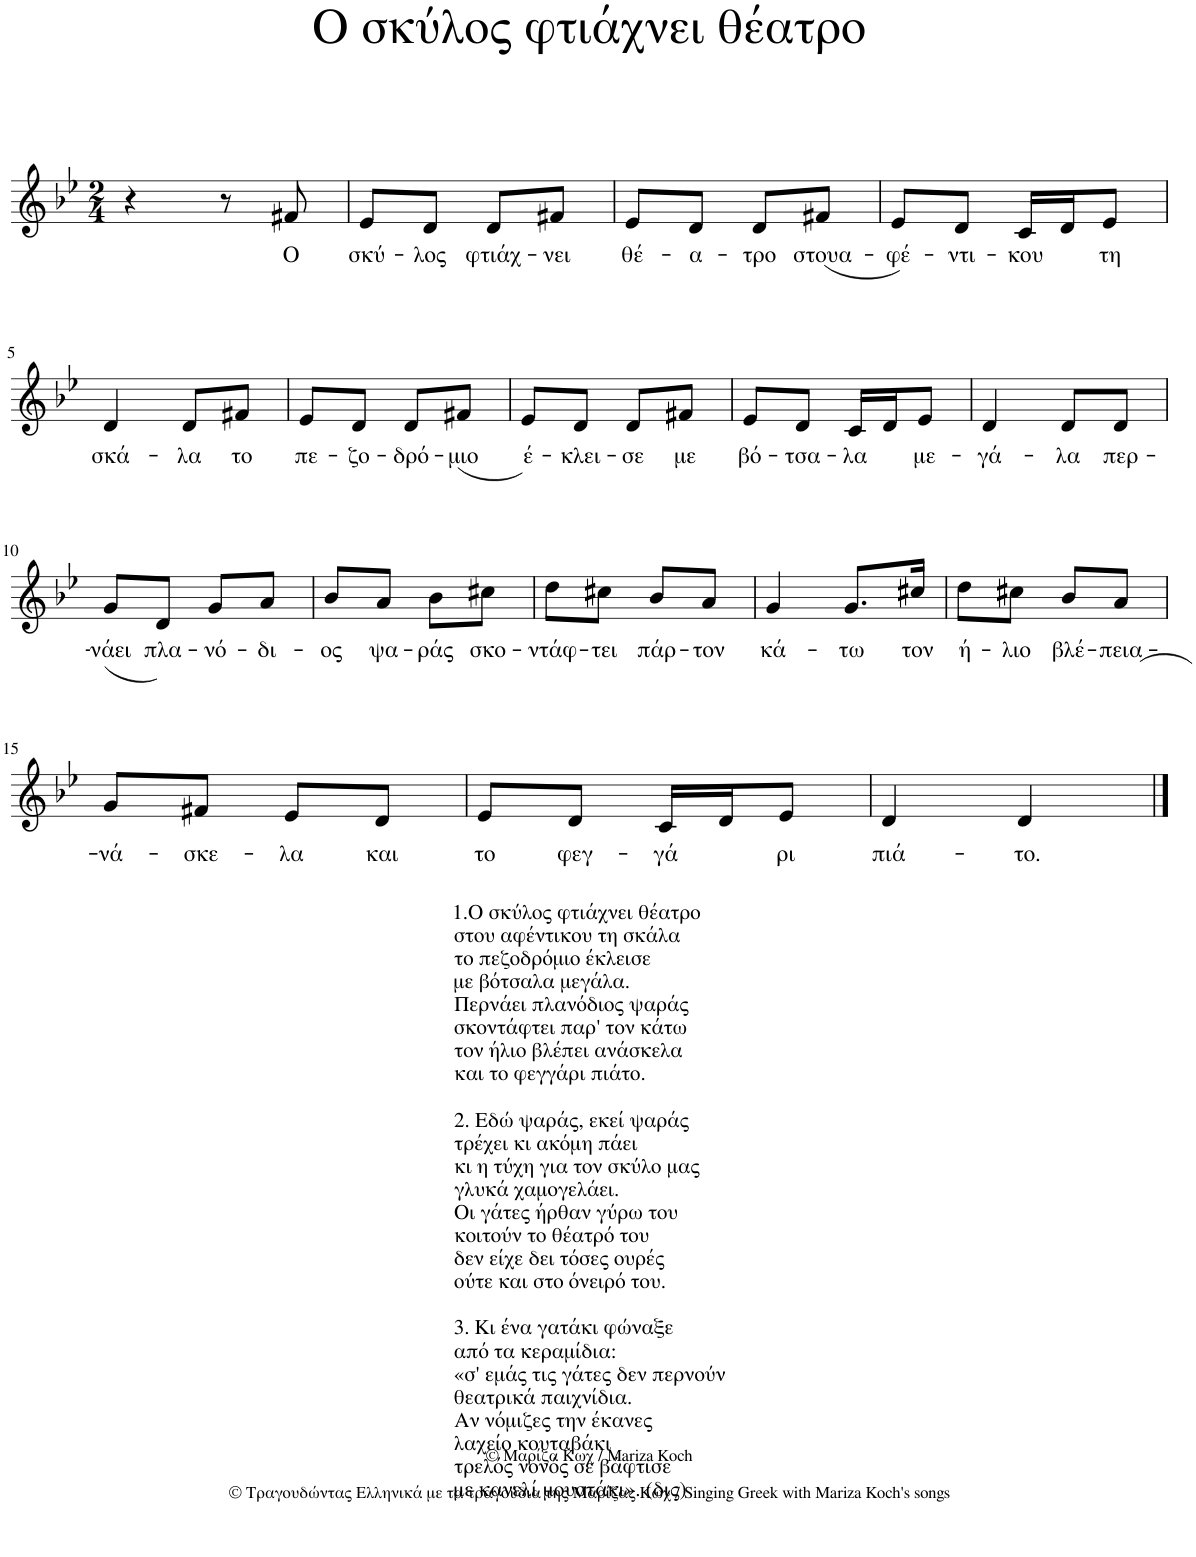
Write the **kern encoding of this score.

**kern	**text
*part1	*part1
*staff1	*staff1
*I"Piano	*
*I'Pno.	*
*clefG2	*
*k[b-e-]	*
*M2/4	*
=1	=1
4r	.
8r	.
!	!LO:LY:b
8f#X/	Ο
=2	=2
!	!LO:LY:b
8e-/L	σκύ-
!	!LO:LY:b
8d/J	-λος
!	!LO:LY:b
8d/L	φτιάχ-
!	!LO:LY:b
8f#X/J	-νει
=3	=3
!	!LO:LY:b
8e-/L	θέ-
!	!LO:LY:b
8d/J	-α-
!	!LO:LY:b
8d/L	-τρο
!	!LO:LY:b
(8f#X/J	στουα-
=4	=4
!	!LO:LY:b
8e-/L)	-φέ-
!	!LO:LY:b
8d/J	-ντι-
!	!LO:LY:b
16c/LL	-κου
16d/J	.
!	!LO:LY:b
8e-/J	τη
!!LO:LB:g=z
=5	=5
!	!LO:LY:b
4d/	σκά-
!	!LO:LY:b
8d/L	-λα
!	!LO:LY:b
8f#X/J	το
=6	=6
!	!LO:LY:b
8e-/L	πε-
!	!LO:LY:b
8d/J	-ζο-
!	!LO:LY:b
8d/L	-δρό-
!	!LO:LY:b
(8f#X/J	-μιο
=7	=7
!	!LO:LY:b
8e-/L)	έ-
!	!LO:LY:b
8d/J	-κλει-
!	!LO:LY:b
8d/L	-σε
!	!LO:LY:b
8f#X/J	με
=8	=8
!	!LO:LY:b
8e-/L	βό-
!	!LO:LY:b
8d/J	-τσα-
!	!LO:LY:b
16c/LL	-λα
16d/J	.
!	!LO:LY:b
8e-/J	με-
=9	=9
!	!LO:LY:b
4d/	-γά-
!	!LO:LY:b
8d/L	-λα
!	!LO:LY:b
8d/J	περ-
!!LO:LB:g=z
=10	=10
!	!LO:LY:b
(8g/L	-νάει
!	!LO:LY:b
8d/J)	πλα-
!	!LO:LY:b
8g/L	-νό-
!	!LO:LY:b
8a/J	-δι-
=11	=11
!	!LO:LY:b
8b-/L	-ος
!	!LO:LY:b
8a/J	ψα-
!	!LO:LY:b
8b-\L	-ράς
!	!LO:LY:b
8cc#X\J	σκο-
=12	=12
!	!LO:LY:b
8dd\L	-ντάφ-
!	!LO:LY:b
8cc#X\J	-τει
!	!LO:LY:b
8b-/L	πάρ-
!	!LO:LY:b
8a/J	-τον
=13	=13
!	!LO:LY:b
4g/	κά-
!	!LO:LY:b
8.g/L	-τω
!	!LO:LY:b
16cc#X/Jk	τον
=14	=14
!	!LO:LY:b
8dd\L	ή-
!	!LO:LY:b
(8cc#X\J	-λιο
!	!LO:LY:b
8b-/L)	βλέ-
!	!LO:LY:b
8a/J	-πεια-
!!LO:LB:g=z
=15	=15
!	!LO:LY:b
8g/L	-νά-
!	!LO:LY:b
8f#X/J	-σκε-
!	!LO:LY:b
8e-/L	-λα
!	!LO:LY:b
8d/J	και
=16	=16
!	!LO:LY:b
8e-/L	το
!	!LO:LY:b
8d/J	φεγ-
!	!LO:LY:b
16c/LL	-γά
16d/J	.
!	!LO:LY:b
8e-/J	ρι
=17	=17
!	!LO:LY:b
4d/	πιά-
!LO:TX:b:t=1.Ο σκύλος φτιάχνει θέατρο	!
!LO:TX:b:t=στου αφέντικου τη σκάλα	!
!LO:TX:b:t=το πεζοδρόμιο έκλεισε	!
!LO:TX:b:t=με βότσαλα μεγάλα.	!
!LO:TX:b:t=Περνάει πλανόδιος ψαράς	!
!LO:TX:b:t=σκοντάφτει παρ' τον κάτω	!
!LO:TX:b:t=τον ήλιο βλέπει ανάσκελα	!
!LO:TX:b:t=και το φεγγάρι πιάτο.	!
!LO:TX:b:t=2. Εδώ ψαράς, εκεί ψαράς	!
!LO:TX:b:t=τρέχει κι ακόμη πάει	!
!LO:TX:b:t=κι η τύχη για τον σκύλο μας	!
!LO:TX:b:t=γλυκά χαμογελάει.	!
!LO:TX:b:t=Οι γάτες ήρθαν γύρω του	!
!LO:TX:b:t=κοιτούν το θέατρό του	!
!LO:TX:b:t=δεν είχε δει τόσες ουρές	!
!LO:TX:b:t=ούτε και στο όνειρό του.	!
!LO:TX:b:t=3. Κι ένα γατάκι φώναξε	!
!LO:TX:b:t=από τα κεραμίδια&colon;	!
!LO:TX:b:t=«σ' εμάς τις γάτες δεν περνούν	!
!LO:TX:b:t=θεατρικά παιχνίδια.	!
!LO:TX:b:t=Αν νόμιζες την έκανες	!
!LO:TX:b:t=λαχείο κουταβάκι	!
!LO:TX:b:t=τρελός νονός σε βάφτισε	!
!LO:TX:b:t=με κανελί μουστάκι». (δις)	!
!	!LO:LY:b
4d/	-το.
==	==
*-	*-
